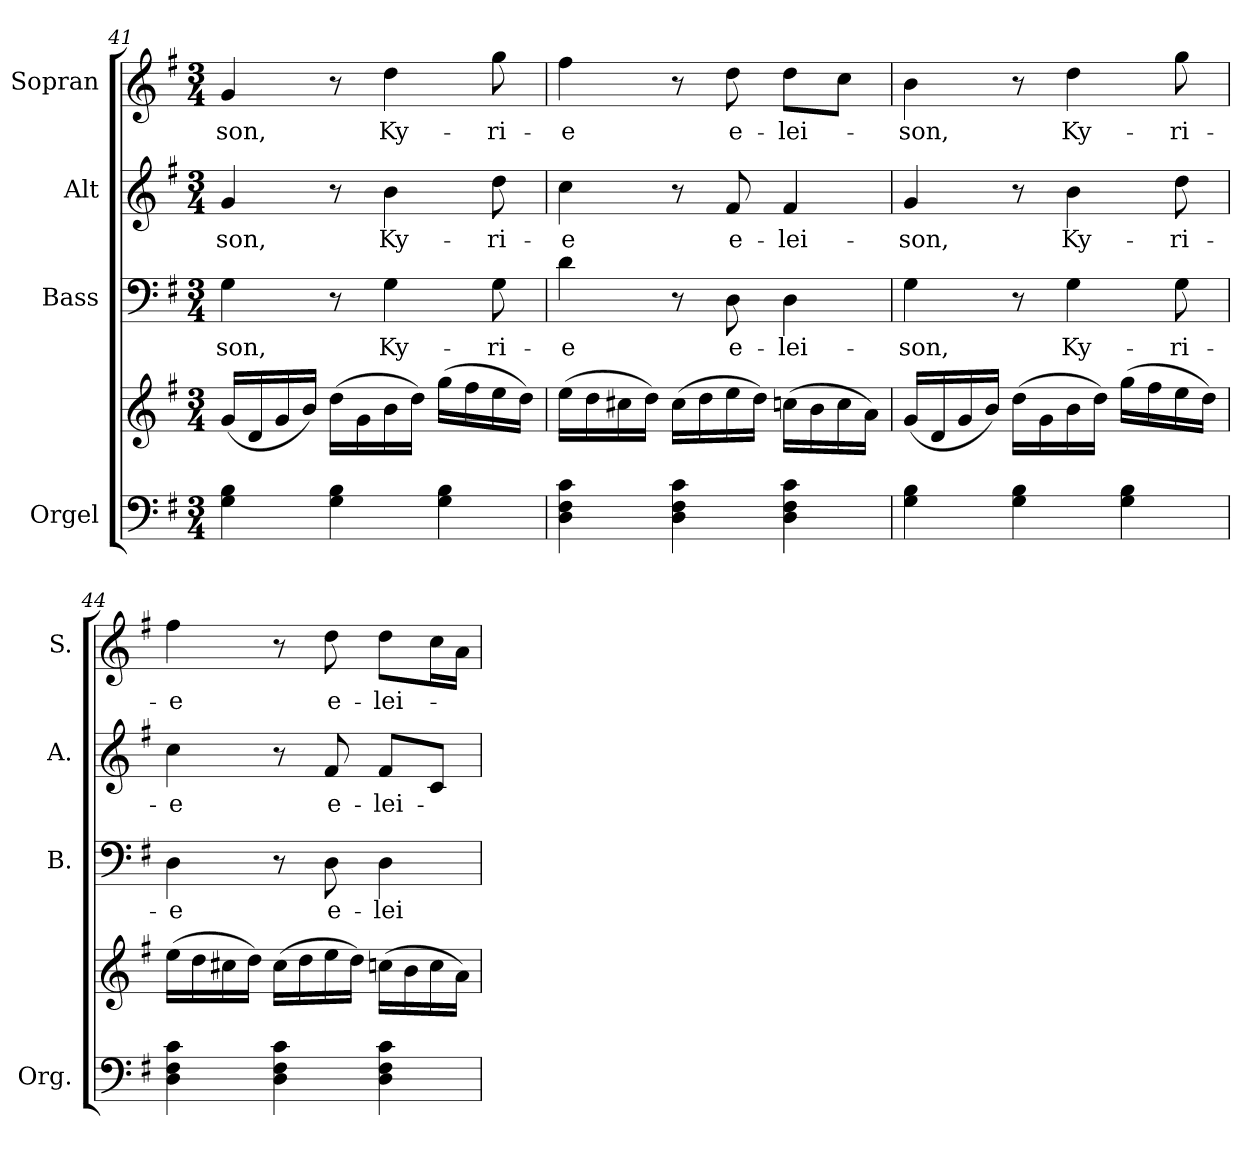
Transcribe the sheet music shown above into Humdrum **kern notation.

**kern	**kern	**kern	**text	**kern	**text	**kern	**text
*part4	*part4	*part3	*part3	*part2	*part2	*part1	*part1
*staff5	*staff4	*staff3	*staff3	*staff2	*staff2	*staff1	*staff1
*I"Orgel	*	*I"Bass	*	*I"Alt	*	*I"Sopran	*
*I'Org.	*	*I'B.	*	*I'A.	*	*I'S.	*
*clefF4	*clefG2	*clefF4	*	*clefG2	*	*clefG2	*
*k[f#]	*k[f#]	*k[f#]	*	*k[f#]	*	*k[f#]	*
*G:	*G:	*G:	*	*G:	*	*G:	*
*M3/4	*M3/4	*M3/4	*	*M3/4	*	*M3/4	*
=41	=41	=41	=41	=41	=41	=41	=41
!	!	!	!LO:LY:b	!	!LO:LY:b	!	!LO:LY:b
4G\ 4B\	(<16g/LL	4G\	-son,	4g/	-son,	4g/	-son,
.	16d/	.	.	.	.	.	.
.	16g/	.	.	.	.	.	.
.	16b/JJ)	.	.	.	.	.	.
4G\ 4B\	(>16dd\LL	8r	.	8r	.	8r	.
.	16g\	.	.	.	.	.	.
!	!	!	!LO:LY:b	!	!LO:LY:b	!	!LO:LY:b
.	16b\	4G\	Ky-	4b\	Ky-	4dd\	Ky-
.	16dd\JJ)	.	.	.	.	.	.
4G\ 4B\	(>16gg\LL	.	.	.	.	.	.
.	16ff#\	.	.	.	.	.	.
!	!	!	!LO:LY:b	!	!LO:LY:b	!	!LO:LY:b
.	16ee\	8G\	-ri-	8dd\	-ri-	8gg\	-ri-
.	16dd\JJ)	.	.	.	.	.	.
!!LO:LB:g=z
=42	=42	=42	=42	=42	=42	=42	=42
!	!	!	!LO:LY:b	!	!LO:LY:b	!	!LO:LY:b
4D\ 4F#\ 4c\	(>16ee\LL	4d\	-e	4cc\	-e	4ff#\	-e
.	16dd\	.	.	.	.	.	.
.	16cc#X\	.	.	.	.	.	.
.	16dd\JJ)	.	.	.	.	.	.
4D\ 4F#\ 4c\	(>16cc#\LL	8r	.	8r	.	8r	.
.	16dd\	.	.	.	.	.	.
!	!	!	!LO:LY:b	!	!LO:LY:b	!	!LO:LY:b
.	16ee\	8D\	e-	8f#/	e-	8dd\	e-
.	16dd\JJ)	.	.	.	.	.	.
!	!	!	!LO:LY:b	!	!LO:LY:b	!	!LO:LY:b
4D\ 4F#\ 4c\	(>16ccn\LL	4D\	-lei-	4f#/	-lei-	8dd\L	-lei-
.	16b\	.	.	.	.	.	.
.	16cc\	.	.	.	.	8cc\J	.
.	16a\JJ)	.	.	.	.	.	.
=43	=43	=43	=43	=43	=43	=43	=43
!	!	!	!LO:LY:b	!	!LO:LY:b	!	!LO:LY:b
4G\ 4B\	(<16g/LL	4G\	-son,	4g/	-son,	4b\	-son,
.	16d/	.	.	.	.	.	.
.	16g/	.	.	.	.	.	.
.	16b/JJ)	.	.	.	.	.	.
4G\ 4B\	(>16dd\LL	8r	.	8r	.	8r	.
.	16g\	.	.	.	.	.	.
!	!	!	!LO:LY:b	!	!LO:LY:b	!	!LO:LY:b
.	16b\	4G\	Ky-	4b\	Ky-	4dd\	Ky-
.	16dd\JJ)	.	.	.	.	.	.
4G\ 4B\	(>16gg\LL	.	.	.	.	.	.
.	16ff#\	.	.	.	.	.	.
!	!	!	!LO:LY:b	!	!LO:LY:b	!	!LO:LY:b
.	16ee\	8G\	-ri-	8dd\	-ri-	8gg\	-ri-
.	16dd\JJ)	.	.	.	.	.	.
=44	=44	=44	=44	=44	=44	=44	=44
!	!	!	!LO:LY:b	!	!LO:LY:b	!	!LO:LY:b
4D\ 4F#\ 4c\	(>16ee\LL	4D\	-e	4cc\	-e	4ff#\	-e
.	16dd\	.	.	.	.	.	.
.	16cc#X\	.	.	.	.	.	.
.	16dd\JJ)	.	.	.	.	.	.
4D\ 4F#\ 4c\	(>16cc#\LL	8r	.	8r	.	8r	.
.	16dd\	.	.	.	.	.	.
!	!	!	!LO:LY:b	!	!LO:LY:b	!	!LO:LY:b
.	16ee\	8D\	e-	8f#/	e-	8dd\	e-
.	16dd\JJ)	.	.	.	.	.	.
!	!	!	!LO:LY:b	!	!LO:LY:b	!	!LO:LY:b
4D\ 4F#\ 4c\	(>16ccn\LL	4D\	-lei-	8f#/L	-lei-	8dd\L	-lei-
.	16b\	.	.	.	.	.	.
.	16cc\	.	.	8c/J	.	16cc\L	.
.	16a\JJ)	.	.	.	.	16a\JJ	.
=	=	=	=	=	=	=	=
*-	*-	*-	*-	*-	*-	*-	*-
